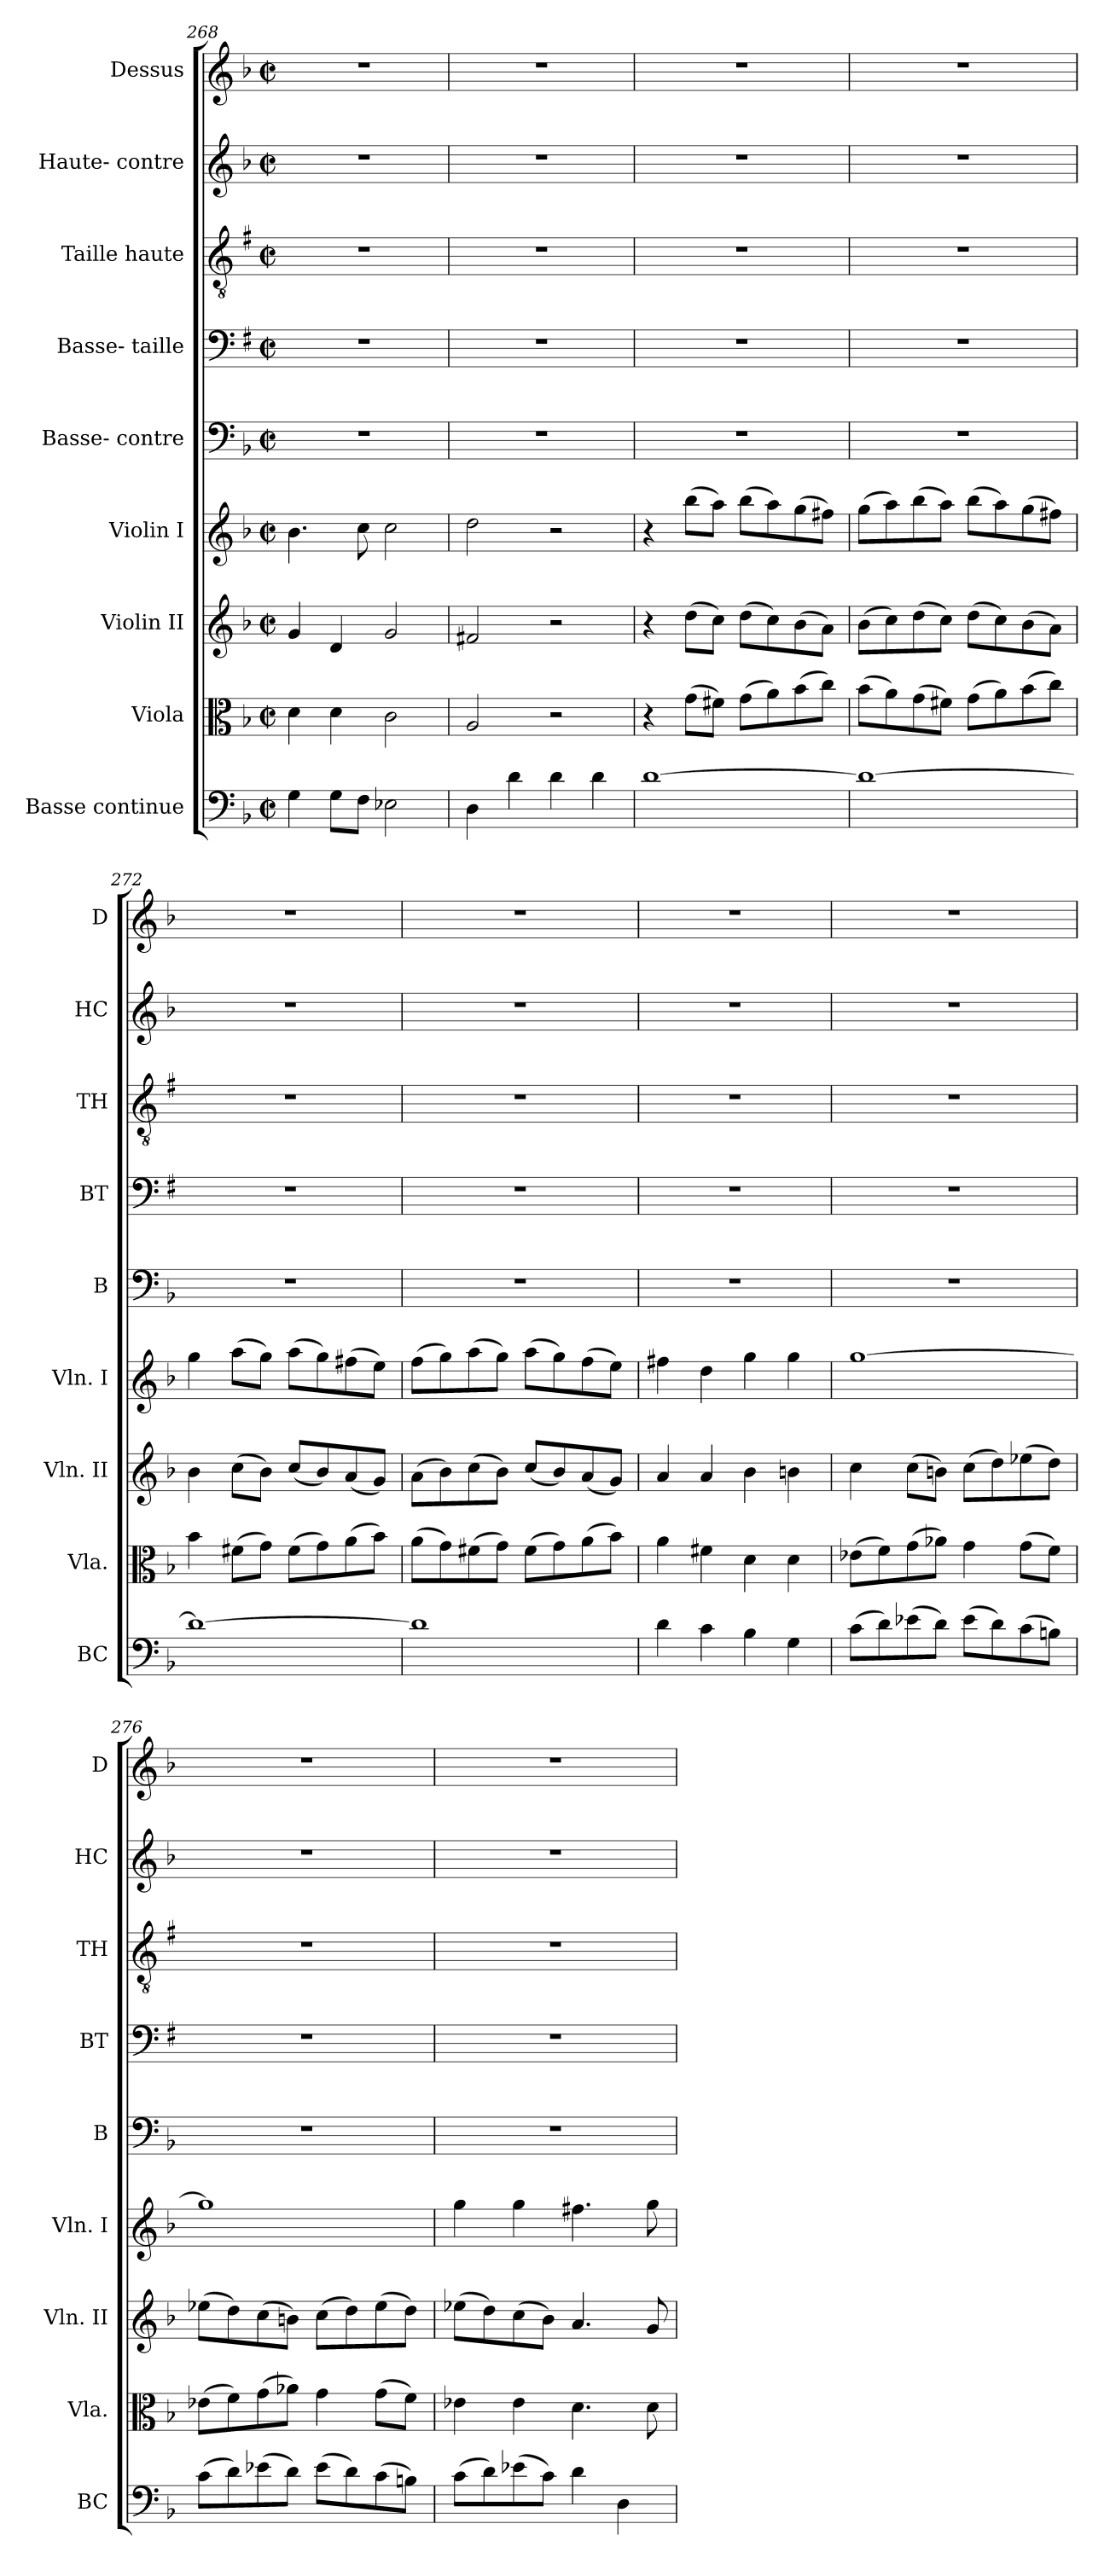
**kern	**kern	**kern	**kern	**kern	**kern	**kern	**kern	**kern
*part9	*part8	*part7	*part6	*part5	*part4	*part3	*part2	*part1
*staff9	*staff8	*staff7	*staff6	*staff5	*staff4	*staff3	*staff2	*staff1
*I"Basse  continue	*I"Viola	*I"Violin II	*I"Violin I	*I"Basse- contre	*I"Basse- taille	*I"Taille haute	*I"Haute- contre	*I"Dessus
*I'BC	*I'Vla.	*I'Vln. II	*I'Vln. I	*I'B	*I'BT	*I'TH	*I'HC	*I'D
*clefF4	*clefC3	*clefG2	*clefG2	*clefF4	*clefF4	*clefGv2	*clefG2	*clefG2
*	*	*	*	*	*ITrd1c2	*ITrd1c2	*	*
*k[b-]	*k[b-]	*k[b-]	*k[b-]	*k[b-]	*k[b-]	*k[b-]	*k[b-]	*k[b-]
*F:	*F:	*F:	*F:	*F:	*F:	*F:	*F:	*F:
*M2/2	*M2/2	*M2/2	*M2/2	*M2/2	*M2/2	*M2/2	*M2/2	*M2/2
*met(c|)	*met(c|)	*met(c|)	*met(c|)	*met(c|)	*met(c|)	*met(c|)	*met(c|)	*met(c|)
=268	=268	=268	=268	=268	=268	=268	=268	=268
4G\	4d\	4g/	4.b-\	1r	1r	1r	1r	1r
8G\L	4d\	4d/	.	.	.	.	.	.
8F\J	.	.	8cc\	.	.	.	.	.
2E-X>\	2c\	2g/	2cc>\	.	.	.	.	.
=269	=269	=269	=269	=269	=269	=269	=269	=269
4D\	2A/	2f#X/	2dd\	1r	1r	1r	1r	1r
4d\	.	.	.	.	.	.	.	.
4d\	2r	2r	2r	.	.	.	.	.
4d\	.	.	.	.	.	.	.	.
=270	=270	=270	=270	=270	=270	=270	=270	=270
[1d	4r	4r	4r	1r	1r	1r	1r	1r
.	(>8g\L	(>8dd\L	(>8bb-\L	.	.	.	.	.
.	8f#X\J)	8cc\J)	8aa\J)	.	.	.	.	.
.	(>8g\L	(>8dd\L	(>8bb-\L	.	.	.	.	.
.	8a\)	8cc\)	8aa\)	.	.	.	.	.
.	(>8b-\	(>8b-\	(>8gg\	.	.	.	.	.
.	8cc\J)	8a\J)	8ff#X\J)	.	.	.	.	.
!!LO:PB:g=z
=271	=271	=271	=271	=271	=271	=271	=271	=271
1d_	(>8b-\L	(>8b-\L	(>8gg\L	1r	1r	1r	1r	1r
.	8a\)	8cc\)	8aa\)	.	.	.	.	.
.	(>8g\	(>8dd\	(>8bb-\	.	.	.	.	.
.	8f#X\J)	8cc\J)	8aa\J)	.	.	.	.	.
.	(>8g\L	(>8dd\L	(>8bb-\L	.	.	.	.	.
.	8a\)	8cc\)	8aa\)	.	.	.	.	.
.	(>8b-\	(>8b-\	(>8gg\	.	.	.	.	.
.	8cc\J)	8a\J)	8ff#X\J)	.	.	.	.	.
=272	=272	=272	=272	=272	=272	=272	=272	=272
1d_	4b-\	4b-\	4gg\	1r	1r	1r	1r	1r
.	(>8f#X\L	(>8cc\L	(>8aa\L	.	.	.	.	.
.	8g\J)	8b-\J)	8gg\J)	.	.	.	.	.
.	(>8f#\L	(<8cc/L	(>8aa\L	.	.	.	.	.
.	8g\)	8b-/)	8gg\)	.	.	.	.	.
.	(>8a\	(<8a/	(>8ff#X\	.	.	.	.	.
.	8b-\J)	8g/J)	8ee\J)	.	.	.	.	.
=273	=273	=273	=273	=273	=273	=273	=273	=273
1d]	(>8a\L	(>8a\L	(>8ff\L	1r	1r	1r	1r	1r
.	8g\)	8b-\)	8gg\)	.	.	.	.	.
.	(>8f#X\	(>8cc\	(>8aa\	.	.	.	.	.
.	8g\J)	8b-\J)	8gg\J)	.	.	.	.	.
.	(>8f#\L	(<8cc/L	(>8aa\L	.	.	.	.	.
.	8g\)	8b-/)	8gg\)	.	.	.	.	.
.	(>8a\	(<8a/	(>8ff\	.	.	.	.	.
.	8b-\J)	8g/J)	8ee\J)	.	.	.	.	.
=274	=274	=274	=274	=274	=274	=274	=274	=274
4d\	4a\	4a/	4ff#X\	1r	1r	1r	1r	1r
4c\	4f#X\	4a/	4dd\	.	.	.	.	.
4B-\	4d\	4b-\	4gg\	.	.	.	.	.
4G\	4d\	4bn\	4gg\	.	.	.	.	.
=275	=275	=275	=275	=275	=275	=275	=275	=275
(>8c\L	(>8e-X\L	4cc\	[1gg	1r	1r	1r	1r	1r
8d\)	8f\)	.	.	.	.	.	.	.
(>8e-X\	(>8g\	(>8cc\L	.	.	.	.	.	.
8d\J)	8a-X\J)	8bn\J)	.	.	.	.	.	.
(>8e-\L	4g\	(>8cc\L	.	.	.	.	.	.
8d\)	.	8dd\)	.	.	.	.	.	.
(>8c\	(>8g\L	(>8ee-X\	.	.	.	.	.	.
8Bn\J)	8f\J)	8dd\J)	.	.	.	.	.	.
!!LO:LB:g=z
=276	=276	=276	=276	=276	=276	=276	=276	=276
(>8c\L	(>8e-X\L	(>8ee-X\L	1gg]	1r	1r	1r	1r	1r
8d\)	8f\)	8dd\)	.	.	.	.	.	.
(>8e-X\	(>8g\	(>8cc\	.	.	.	.	.	.
8d\J)	8a-X\J)	8bn\J)	.	.	.	.	.	.
(>8e-\L	4g\	(>8cc\L	.	.	.	.	.	.
8d\)	.	8dd\)	.	.	.	.	.	.
(>8c\	(>8g\L	(>8ee-\	.	.	.	.	.	.
8Bn\J)	8f\J)	8dd\J)	.	.	.	.	.	.
=277	=277	=277	=277	=277	=277	=277	=277	=277
(>8c\L	4e-X\	(>8ee-X\L	4gg\	1r	1r	1r	1r	1r
8d\)	.	8dd\)	.	.	.	.	.	.
(>8e-X\	4e-\	(>8cc\	4gg\	.	.	.	.	.
8c\J)	.	8b-\J)	.	.	.	.	.	.
4d\	4.d\	4.a>/	4.ff#X>\	.	.	.	.	.
4D\	.	.	.	.	.	.	.	.
.	8d\	8g/	8gg\	.	.	.	.	.
=	=	=	=	=	=	=	=	=
*-	*-	*-	*-	*-	*-	*-	*-	*-
